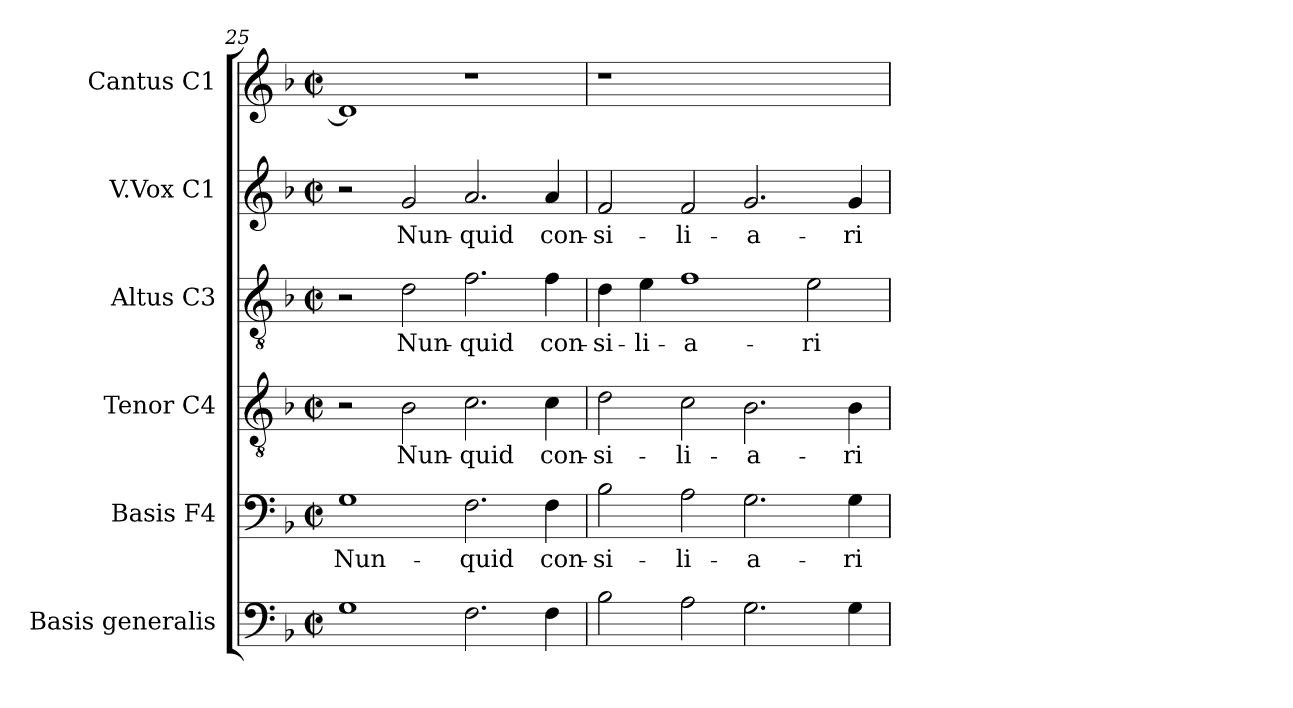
**kern	**kern	**text	**kern	**text	**kern	**text	**kern	**text	**kern	**text
*part6	*part5	*part5	*part4	*part4	*part3	*part3	*part2	*part2	*part1	*part1
*staff6	*staff5	*staff5	*staff4	*staff4	*staff3	*staff3	*staff2	*staff2	*staff1	*staff1
*I"Basis  generalis	*I"Basis  F4	*	*I"Tenor  C4	*	*I"Altus  C3	*	*I"V.Vox  C1	*	*I"Cantus  C1	*
*	*I'B	*	*I'T	*	*I'A	*	*	*	*I'C	*
!!LO:PB:g=z
*clefF4	*clefF4	*	*clefGv2	*	*clefGv2	*	*clefG2	*	*clefG2	*
*k[b-]	*k[b-]	*	*k[b-]	*	*k[b-]	*	*k[b-]	*	*k[b-]	*
*F:	*F:	*	*F:	*	*F:	*	*F:	*	*F:	*
*M2/2	*M2/2	*	*M2/2	*	*M2/2	*	*M2/2	*	*M2/2	*
*met(c|)	*met(c|)	*	*met(c|)	*	*met(c|)	*	*met(c|)	*	*met(c|)	*
=25	=25	=25	=25	=25	=25	=25	=25	=25	=25	=25
!	!	!LO:LY:b:cj	!	!	!	!	!	!	!	!LO:LY:b:cj
1G	1G	Nun-	2r	.	2r	.	2r	.	1d]	.
!	!	!	!	!LO:LY:b:cj	!	!LO:LY:b:cj	!	!LO:LY:b:cj	!	!
.	.	.	2B-\	Nun-	2d\	Nun-	2g/	Nun-	.	.
!	!	!LO:LY:b:cj	!	!LO:LY:b:cj	!	!LO:LY:b:cj	!	!LO:LY:b:cj	!	!
2.F\	2.F\	-quid	2.c\	-quid	2.f\	-quid	2.a/	-quid	1r	.
!	!	!LO:LY:b:cj	!	!LO:LY:b:cj	!	!LO:LY:b:cj	!	!LO:LY:b:cj	!	!
4F\	4F\	con-	4c\	con-	4f\	con-	4a/	con-	.	.
=26	=26	=26	=26	=26	=26	=26	=26	=26	=26	=26
!	!	!LO:LY:b:cj	!	!LO:LY:b:cj	!	!LO:LY:b:cj	!	!LO:LY:b:cj	!	!
2B-\	2B-\	-si-	2d\	-si-	4d\	-si-	2f/	-si-	1r	.
!	!	!	!	!	!	!LO:LY:b:cj	!	!	!	!
.	.	.	.	.	4e\	-li-	.	.	.	.
!	!	!LO:LY:b:cj	!	!LO:LY:b:cj	!	!LO:LY:b:cj	!	!LO:LY:b:cj	!	!
2A\	2A\	-li-	2c\	-li-	1f	-a-	2f/	-li-	.	.
!	!	!LO:LY:b:cj	!	!LO:LY:b:cj	!	!	!	!LO:LY:b:cj	!	!
2.G\	2.G\	-a-	2.B-\	-a-	.	.	2.g/	-a-	1ryy	.
!	!	!	!	!	!	!LO:LY:b:cj	!	!	!	!
.	.	.	.	.	2e\	-ri-	.	.	.	.
!	!	!LO:LY:b:cj	!	!LO:LY:b:cj	!	!	!	!LO:LY:b:cj	!	!
4G\	4G\	-ri-	4B-\	-ri-	.	.	4g/	-ri-	.	.
=	=	=	=	=	=	=	=	=	=	=
*-	*-	*-	*-	*-	*-	*-	*-	*-	*-	*-
